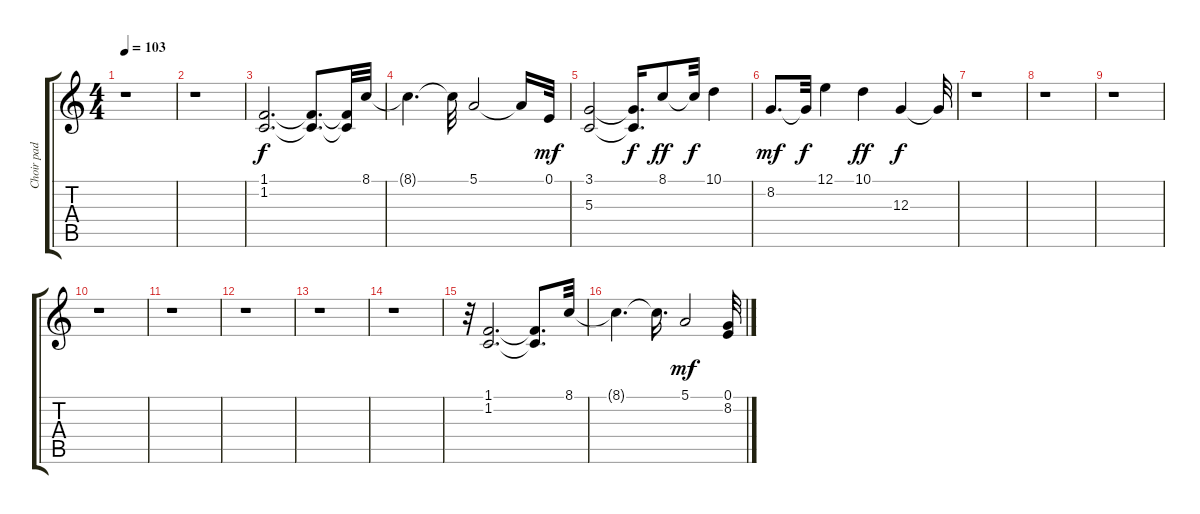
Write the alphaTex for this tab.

\track ("Choir pad" "Choir pad") {instrument pad4choir}
\staff {score tabs}
\tuning (E4 B3 G3 D3 A2 E2) {hide}
\ts (4 4)
\tempo 103
\clef g2
\ks c
r.1{dy f} |
r.1 |
(1.1 1.2).2{d} (1.1{t} 1.2{t}).8{d} (1.1{t} 1.2{t}).32 8.1.32 |
8.1{t}.4{d} 8.1{t}.32 5.1.2 5.1{t}.16 0.1.32{dy mf} |
(3.1 5.3).2 (3.1{t} 5.3{t}).16{d dy f} 8.1.8{dy ff} 8.1{t}.32{dy f} 10.1.4 |
8.2.8{d dy mf} 8.2{t}.32{dy f} 12.1.4 10.1.4{dy ff} 12.3.4{dy f} 12.3{t}.32 |
r.1 |
r.1 |
r.1 |
r.1 |
r.1 |
r.1 |
r.1 |
r.1 |
r.32 (1.1 1.2).2{d} (1.1{t} 1.2{t}).8{d} 8.1.32 |
8.1{t}.4{d} 8.1{t}.16{d} 5.1.2{dy mf} (0.1 8.2).32
